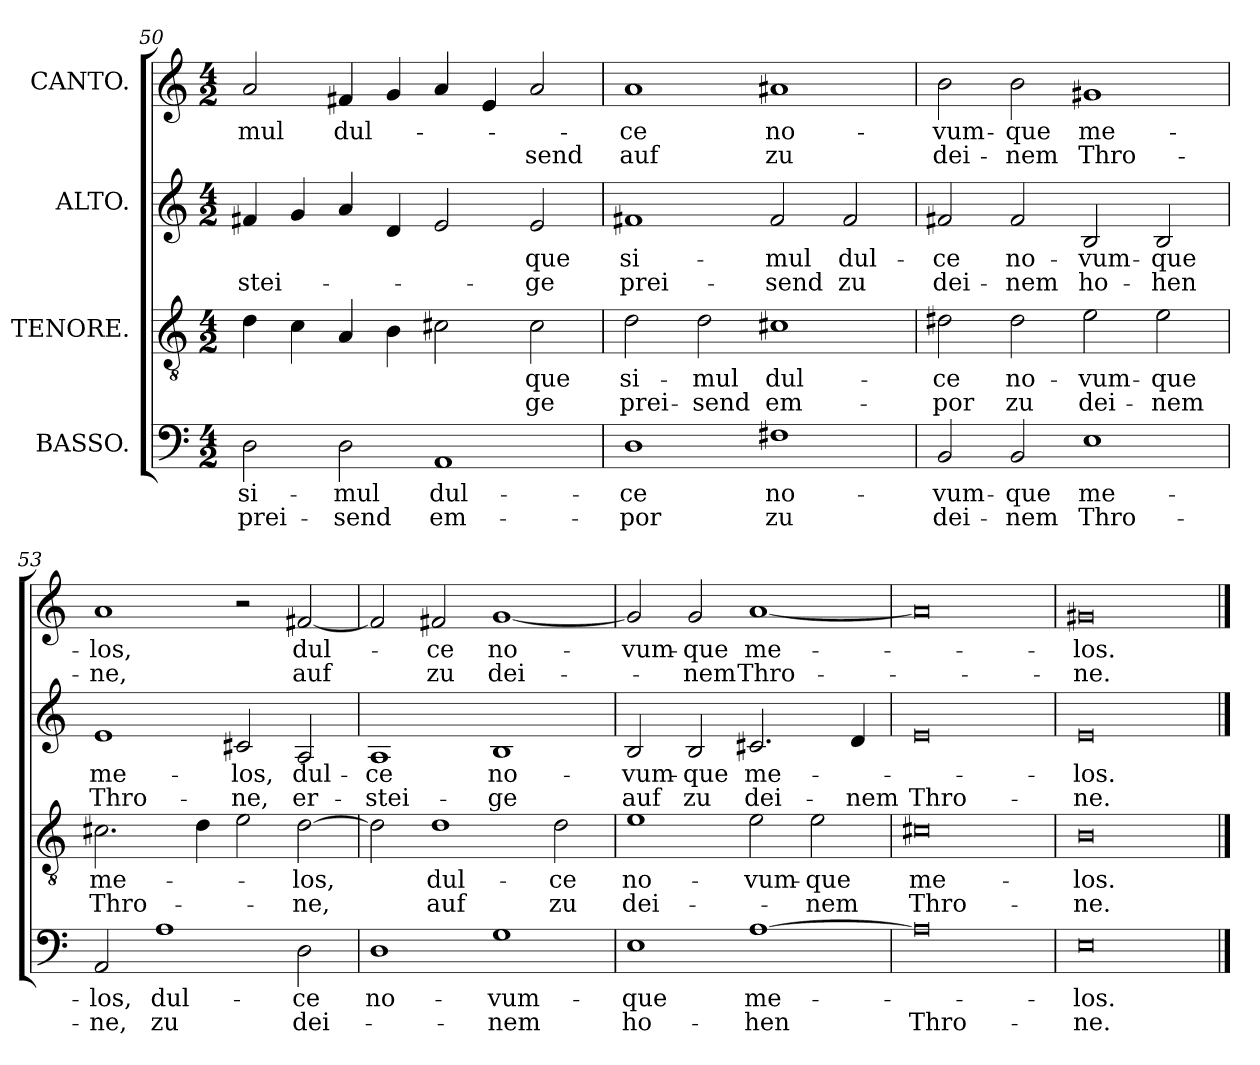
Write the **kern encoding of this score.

**kern	**text	**text	**kern	**text	**text	**kern	**text	**text	**kern	**text	**text
*part4	*part4	*part4	*part3	*part3	*part3	*part2	*part2	*part2	*part1	*part1	*part1
*staff4	*staff4	*staff4	*staff3	*staff3	*staff3	*staff2	*staff2	*staff2	*staff1	*staff1	*staff1
*I"BASSO.	*	*	*I"TENORE.	*	*	*I"ALTO.	*	*	*I"CANTO.	*	*
*clefF4	*	*	*clefGv2	*	*	*clefG2	*	*	*clefG2	*	*
*	*	*	*ITrd7c12	*	*	*	*	*	*	*	*
*k[]	*	*	*k[]	*	*	*k[]	*	*	*k[]	*	*
*M4/2	*	*	*M4/2	*	*	*M4/2	*	*	*M4/2	*	*
=50	=50	=50	=50	=50	=50	=50	=50	=50	=50	=50	=50
!	!LO:LY:b	!LO:LY:b	!	!	!	!	!	!LO:LY:b	!	!LO:LY:b	!
2D\	si-	prei-	4D\	.	.	4f#X/	.	stei-	2a/	-mul	.
.	.	.	4C\	.	.	4g/	.	.	.	.	.
!	!LO:LY:b	!LO:LY:b	!	!	!	!	!	!	!	!LO:LY:b	!
2D\	-mul	-send	4AA/	.	.	4a/	.	.	4f#X/	dul-	.
.	.	.	4BB\	.	.	4d/	.	.	4g/	.	.
!	!LO:LY:b	!LO:LY:b	!	!	!	!	!	!	!	!	!
1AA	dul-	em-	2C#X\	.	.	2e/	.	.	4a/	.	.
.	.	.	.	.	.	.	.	.	4e/	.	.
!	!	!	!	!LO:LY:b	!LO:LY:b	!	!LO:LY:b	!LO:LY:b	!	!	!LO:LY:b
.	.	.	2C#\	que	-ge	2e/	que	-ge	2a/	.	send
=51	=51	=51	=51	=51	=51	=51	=51	=51	=51	=51	=51
!	!LO:LY:b	!LO:LY:b	!	!LO:LY:b	!LO:LY:b	!	!LO:LY:b	!LO:LY:b	!	!LO:LY:b	!LO:LY:b
1D	-ce	por	2D\	si-	prei-	1f#X	si-	prei-	1a	-ce	auf
!	!	!	!	!LO:LY:b	!LO:LY:b	!	!	!	!	!	!
.	.	.	2D\	-mul	-send	.	.	.	.	.	.
!	!LO:LY:b	!LO:LY:b	!	!LO:LY:b	!LO:LY:b	!	!LO:LY:b	!LO:LY:b	!	!LO:LY:b	!LO:LY:b
1F#X	no-	zu	1C#X	dul-	em-	2f#/	-mul	-send	1a#X	no-	zu
!	!	!	!	!	!	!	!LO:LY:b	!LO:LY:b	!	!	!
.	.	.	.	.	.	2f#/	dul-	zu	.	.	.
!!LO:LB:g=z
=52	=52	=52	=52	=52	=52	=52	=52	=52	=52	=52	=52
!	!LO:LY:b	!LO:LY:b	!	!LO:LY:b	!LO:LY:b	!	!LO:LY:b	!LO:LY:b	!	!LO:LY:b	!LO:LY:b
2BB/	-vum-	dei-	2D#X\	-ce	-por	2f#X/	-ce	dei-	2b\	-vum-	dei-
!	!LO:LY:b	!LO:LY:b	!	!LO:LY:b	!LO:LY:b	!	!LO:LY:b	!LO:LY:b	!	!LO:LY:b	!LO:LY:b
2BB/	-que	-nem	2D#\	no-	zu	2f#/	no-	-nem	2b\	-que	-nem
!	!LO:LY:b	!LO:LY:b	!	!LO:LY:b	!LO:LY:b	!	!LO:LY:b	!LO:LY:b	!	!LO:LY:b	!LO:LY:b
1E	me-	Thro-	2E\	-vum-	dei-	2B/	-vum-	ho-	1g#X	me-	Thro-
!	!	!	!	!LO:LY:b	!LO:LY:b	!	!LO:LY:b	!LO:LY:b	!	!	!
.	.	.	2E\	-que	-nem	2B/	-que	-hen	.	.	.
=53	=53	=53	=53	=53	=53	=53	=53	=53	=53	=53	=53
!	!LO:LY:b	!LO:LY:b	!	!LO:LY:b	!LO:LY:b	!	!LO:LY:b	!LO:LY:b	!	!LO:LY:b	!LO:LY:b
2AA/	-los,	-ne,	2.C#X\	me-	Thro-	1e	me-	Thro-	1a	-los,	-ne,
!	!LO:LY:b	!LO:LY:b	!	!	!	!	!	!	!	!	!
1A	dul-	zu	.	.	.	.	.	.	.	.	.
.	.	.	4D\	.	.	.	.	.	.	.	.
!	!	!	!	!	!	!	!LO:LY:b	!LO:LY:b	!	!	!
.	.	.	2E\	.	.	2c#X/	-los,	-ne,	2r	.	.
!	!LO:LY:b	!LO:LY:b	!	!LO:LY:b	!LO:LY:b	!	!LO:LY:b	!LO:LY:b	!	!LO:LY:b	!LO:LY:b
2D\	-ce	dei-	[2D\	-los,	-ne,	2A/	dul-	er-	[2f#X/	dul-	auf
=54	=54	=54	=54	=54	=54	=54	=54	=54	=54	=54	=54
!	!LO:LY:b	!	!	!	!	!	!LO:LY:b	!LO:LY:b	!	!	!
1D	no-	.	2D\]	.	.	1A	-ce	-stei-	2f#/]	.	.
!	!	!	!	!LO:LY:b	!LO:LY:b	!	!	!	!	!LO:LY:b	!LO:LY:b
.	.	.	1D	dul-	auf	.	.	.	2f#X/	-ce	zu
!	!LO:LY:b	!LO:LY:b	!	!	!	!	!LO:LY:b	!LO:LY:b	!	!LO:LY:b	!LO:LY:b
1G	-vum-	-nem	.	.	.	1B	no-	-ge	[1g	no-	dei-
!	!	!	!	!LO:LY:b	!LO:LY:b	!	!	!	!	!	!
.	.	.	2D\	-ce	zu	.	.	.	.	.	.
=55	=55	=55	=55	=55	=55	=55	=55	=55	=55	=55	=55
!	!LO:LY:b	!LO:LY:b	!	!LO:LY:b	!LO:LY:b	!	!LO:LY:b	!LO:LY:b	!	!LO:LY:b	!
1E	-que	ho-	1E	no-	dei-	2B/	-vum-	auf	2g/]	-vum-	.
!	!	!	!	!	!	!	!LO:LY:b	!LO:LY:b	!	!LO:LY:b	!LO:LY:b
.	.	.	.	.	.	2B/	-que	zu	2g/	-que	-nem
!	!LO:LY:b	!LO:LY:b	!	!LO:LY:b	!	!	!LO:LY:b	!LO:LY:b	!	!LO:LY:b	!LO:LY:b
[1A	me-	-hen	2E\	-vum-	.	2.c#X/	me-	dei-	[1a	me-	Thro-
!	!	!	!	!LO:LY:b	!LO:LY:b	!	!	!	!	!	!
.	.	.	2E\	-que	-nem	.	.	.	.	.	.
!	!	!	!	!	!	!	!	!LO:LY:b	!	!	!
.	.	.	.	.	.	4d/	.	-nem	.	.	.
=56	=56	=56	=56	=56	=56	=56	=56	=56	=56	=56	=56
!	!	!LO:LY:b	!	!LO:LY:b	!LO:LY:b	!	!	!LO:LY:b	!	!	!
0A]	.	Thro-	0C#X	me-	Thro-	0e	.	Thro-	0a]	.	.
=57	=57	=57	=57	=57	=57	=57	=57	=57	=57	=57	=57
!	!LO:LY:b	!LO:LY:b	!	!LO:LY:b	!LO:LY:b	!	!LO:LY:b	!LO:LY:b	!	!LO:LY:b	!LO:LY:b
0E	-los.	-ne.	0BB	-los.	-ne.	0e	-los.	-ne.	0g#X	-los.	-ne.
==	==	==	==	==	==	==	==	==	==	==	==
*-	*-	*-	*-	*-	*-	*-	*-	*-	*-	*-	*-
